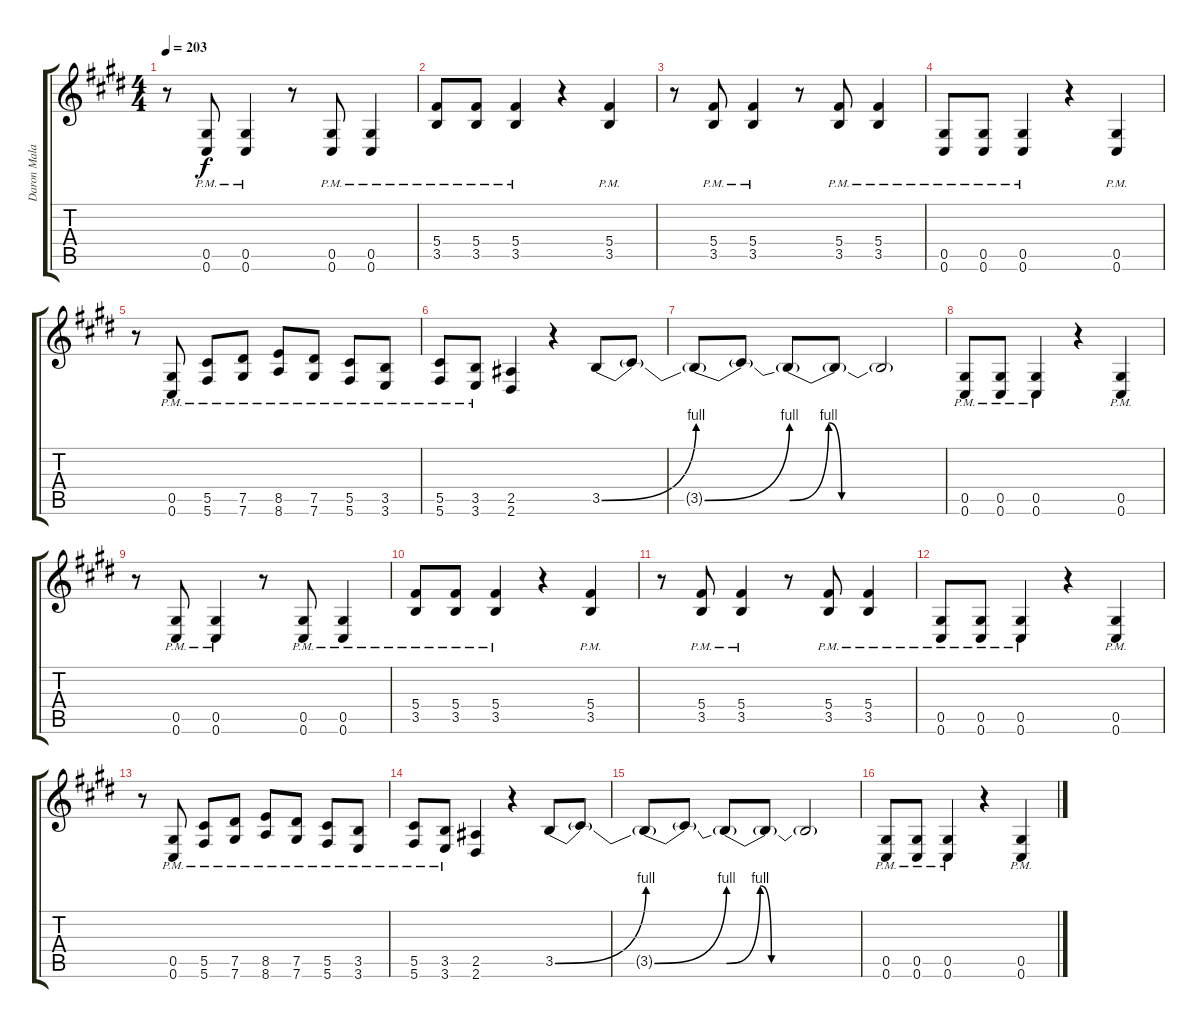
\track ("Daron Malakian [Guitar 2]" "Daron Mala") {instrument distortionguitar}
\staff {score tabs}
\tuning (Eb4 Bb3 Gb3 Db3 Ab2 Db2) {hide}
\ts (4 4)
\tempo 203
\clef g2
\ks c#minor
r.8{dy f} (0.5{pm} 0.6{pm}).8 (0.5{pm} 0.6{pm}).4 r.8 (0.5{pm} 0.6{pm}).8 (0.5{pm} 0.6{pm}).4 |
(5.4{pm} 3.5{pm}).8 (5.4{pm} 3.5{pm}).8 (5.4{pm} 3.5{pm}).4 r.4 (5.4{pm} 3.5{pm}).4 |
r.8 (5.4{pm} 3.5{pm}).8 (5.4{pm} 3.5{pm}).4 r.8 (5.4{pm} 3.5{pm}).8 (5.4{pm} 3.5{pm}).4 |
(0.5{pm} 0.6{pm}).8 (0.5{pm} 0.6{pm}).8 (0.5{pm} 0.6{pm}).4 r.4 (0.5{pm} 0.6{pm}).4 |
r.8 (0.5{pm} 0.6{pm}).8 (5.5{pm} 5.6{pm}).8 (7.5{pm} 7.6{pm}).8 (8.5{pm} 8.6{pm}).8 (7.5{pm} 7.6{pm}).8 (5.5{pm} 5.6{pm}).8 (3.5{pm} 3.6{pm}).8 |
(5.5{pm} 5.6{pm}).8 (3.5{pm} 3.6{pm}).8 (2.5 2.6).4 r.4 3.5{be (bend 0 0 60 4)}.8 3.5{t}.8 |
3.5{be (bend 0 0 60 4) t}.8 3.5{t}.8 3.5{be (custom 0 0 15 4 20 0 60 0) t}.8 3.5{t}.8 3.5{t}.2 |
(0.5{pm} 0.6{pm}).8 (0.5{pm} 0.6{pm}).8 (0.5{pm} 0.6{pm}).4 r.4 (0.5{pm} 0.6{pm}).4 |
r.8 (0.5{pm} 0.6{pm}).8 (0.5{pm} 0.6{pm}).4 r.8 (0.5{pm} 0.6{pm}).8 (0.5{pm} 0.6{pm}).4 |
(5.4{pm} 3.5{pm}).8 (5.4{pm} 3.5{pm}).8 (5.4{pm} 3.5{pm}).4 r.4 (5.4{pm} 3.5{pm}).4 |
r.8 (5.4{pm} 3.5{pm}).8 (5.4{pm} 3.5{pm}).4 r.8 (5.4{pm} 3.5{pm}).8 (5.4{pm} 3.5{pm}).4 |
(0.5{pm} 0.6{pm}).8 (0.5{pm} 0.6{pm}).8 (0.5{pm} 0.6{pm}).4 r.4 (0.5{pm} 0.6{pm}).4 |
r.8 (0.5{pm} 0.6{pm}).8 (5.5{pm} 5.6{pm}).8 (7.5{pm} 7.6{pm}).8 (8.5{pm} 8.6{pm}).8 (7.5{pm} 7.6{pm}).8 (5.5{pm} 5.6{pm}).8 (3.5{pm} 3.6{pm}).8 |
(5.5{pm} 5.6{pm}).8 (3.5{pm} 3.6{pm}).8 (2.5 2.6).4 r.4 3.5{be (bend 0 0 60 4)}.8 3.5{t}.8 |
3.5{be (bend 0 0 60 4) t}.8 3.5{t}.8 3.5{be (custom 0 0 15 4 20 0 60 0) t}.8 3.5{t}.8 3.5{t}.2 |
(0.5{pm} 0.6{pm}).8 (0.5{pm} 0.6{pm}).8 (0.5{pm} 0.6{pm}).4 r.4 (0.5{pm} 0.6{pm}).4
